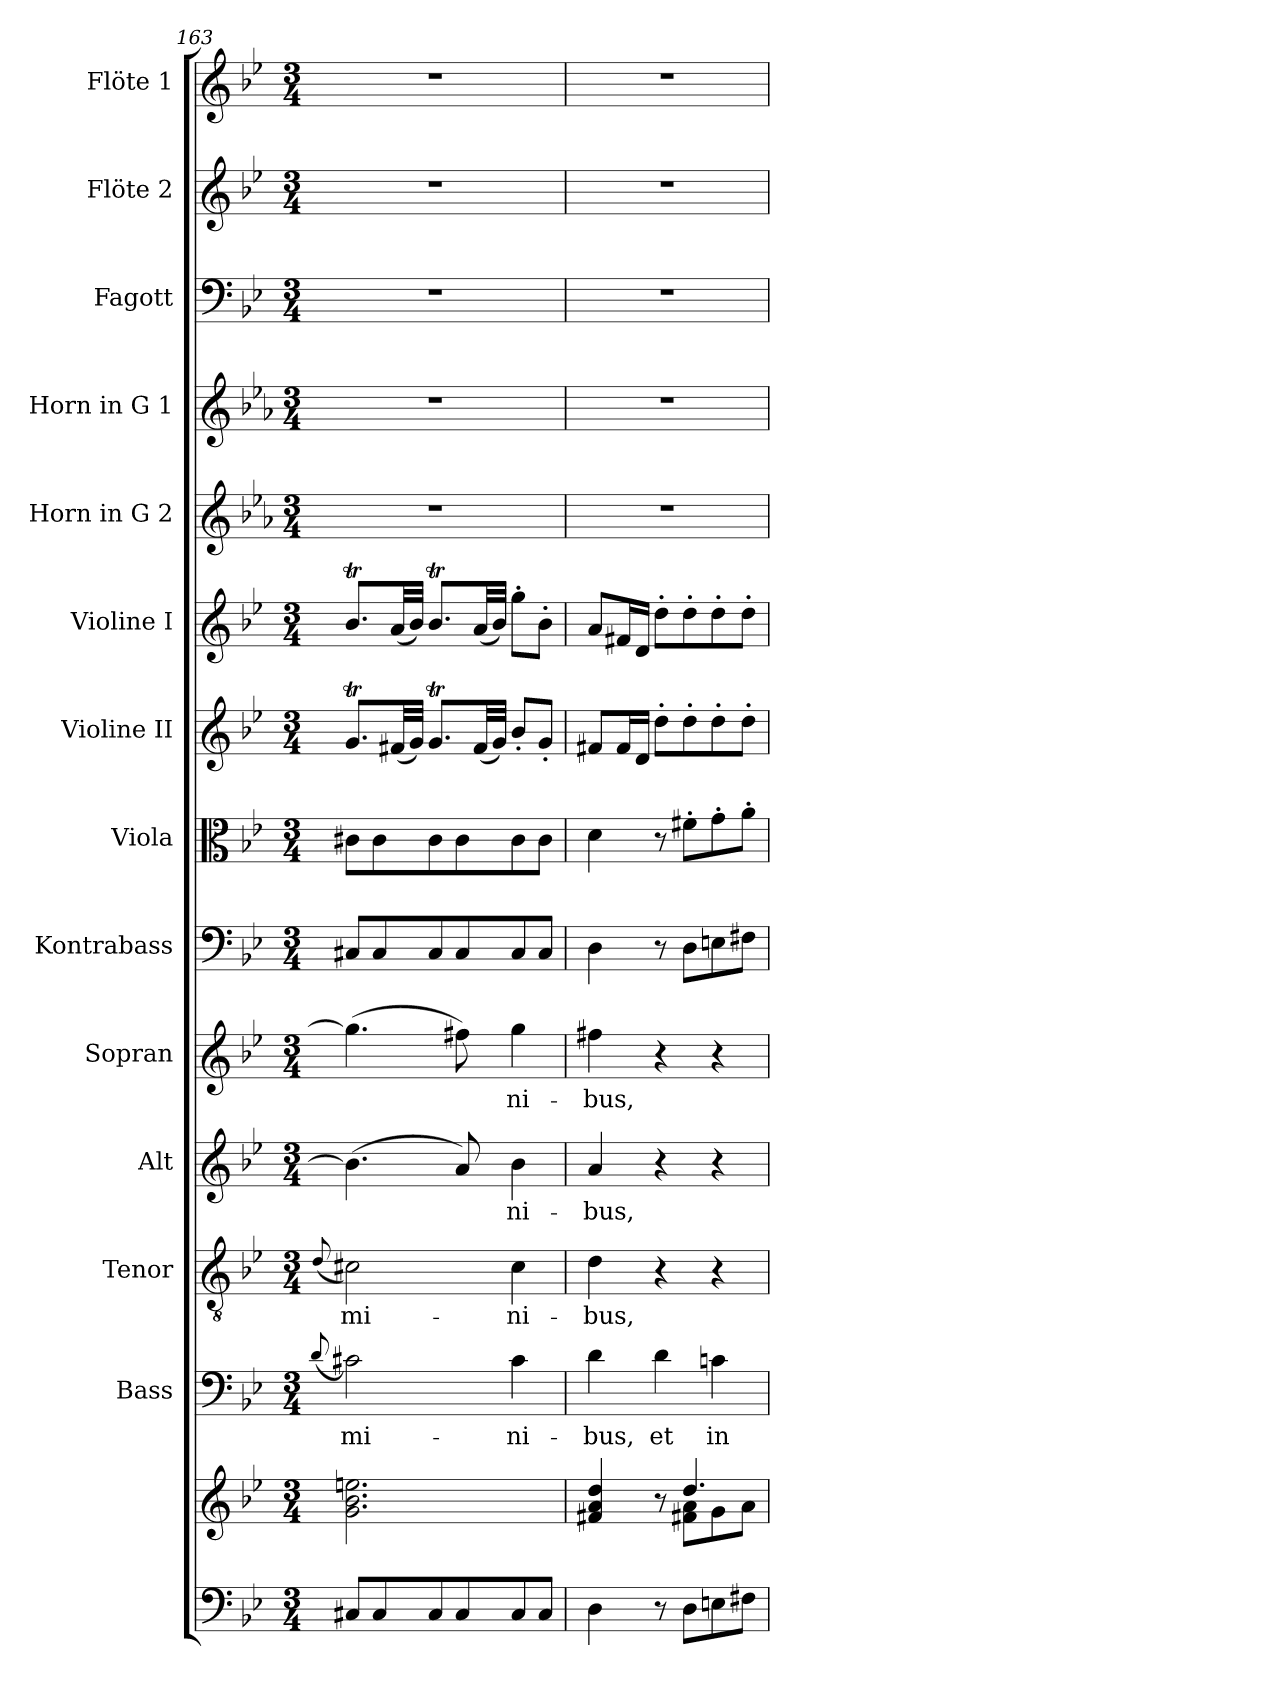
**kern	**kern	**kern	**text	**kern	**text	**kern	**text	**kern	**text	**kern	**kern	**kern	**kern	**kern	**kern	**kern	**kern	**kern
*part14	*part14	*part13	*part13	*part12	*part12	*part11	*part11	*part10	*part10	*part9	*part8	*part7	*part6	*part5	*part4	*part3	*part2	*part1
*staff15	*staff14	*staff13	*staff13	*staff12	*staff12	*staff11	*staff11	*staff10	*staff10	*staff9	*staff8	*staff7	*staff6	*staff5	*staff4	*staff3	*staff2	*staff1
*	*	*I"Bass	*	*I"Tenor	*	*I"Alt	*	*I"Sopran	*	*I"Kontrabass	*I"Viola	*I"Violine II	*I"Violine I	*I"Horn in G 2	*I"Horn in G 1	*I"Fagott	*I"Flöte 2	*I"Flöte 1
*	*	*I'B.	*	*I'T.	*	*I'A.	*	*I'S.	*	*I'Kb.	*I'Vla.	*I'Vl. II	*I'Vl. I	*	*	*I'Fg.	*I'Fl. 2	*I'Fl. 1
*clefF4	*clefG2	*clefF4	*	*clefGv2	*	*clefG2	*	*clefG2	*	*clefF4	*clefC3	*clefG2	*clefG2	*clefG2	*clefG2	*clefF4	*clefG2	*clefG2
*	*	*	*	*	*	*	*	*	*	*ITrd7c12	*	*	*	*ITrd3c5	*ITrd3c5	*	*	*
*k[b-e-]	*k[b-e-]	*k[b-e-]	*	*k[b-e-]	*	*k[b-e-]	*	*k[b-e-]	*	*k[b-e-]	*k[b-e-]	*k[b-e-]	*k[b-e-]	*k[b-e-]	*k[b-e-]	*k[b-e-]	*k[b-e-]	*k[b-e-]
*B-:	*B-:	*B-:	*	*B-:	*	*B-:	*	*B-:	*	*B-:	*B-:	*B-:	*B-:	*B-:	*B-:	*B-:	*B-:	*B-:
*M3/4	*M3/4	*M3/4	*	*M3/4	*	*M3/4	*	*M3/4	*	*M3/4	*M3/4	*M3/4	*M3/4	*M3/4	*M3/4	*M3/4	*M3/4	*M3/4
=163	=163	=163	=163	=163	=163	=163	=163	=163	=163	=163	=163	=163	=163	=163	=163	=163	=163	=163
.	.	(<8qqd/	.	(<8qqd/	.	.	.	.	.	.	.	.	.	.	.	.	.	.
!	!	!	!LO:LY:b	!	!LO:LY:b	!	!	!	!	!	!	!	!	!	!	!	!	!
8C#X/L	2.g\ 2.b-\ 2.een\	2c#X\)	-mi-	2c#X\)	-mi-	(>4.b-\]	.	(>4.gg\]	.	8CC#X/L	8c#X\L	8.gT/L	8.b-T/L	2.r	2.r	2.r	2.r	2.r
8C#/	.	.	.	.	.	.	.	.	.	8CC#/	8c#\	.	.	.	.	.	.	.
.	.	.	.	.	.	.	.	.	.	.	.	(<32f#X/LL	(<32a/LL	.	.	.	.	.
.	.	.	.	.	.	.	.	.	.	.	.	32g/JJJ)	32b-/JJJ)	.	.	.	.	.
8C#/	.	.	.	.	.	.	.	.	.	8CC#/	8c#\	8.gT/L	8.b-T/L	.	.	.	.	.
8C#/	.	.	.	.	.	8a/)	.	8ff#X\)	.	8CC#/	8c#\	.	.	.	.	.	.	.
.	.	.	.	.	.	.	.	.	.	.	.	(<32f#/LL	(<32a/LL	.	.	.	.	.
.	.	.	.	.	.	.	.	.	.	.	.	32g/JJJ)	32b-/JJJ)	.	.	.	.	.
!	!	!	!LO:LY:b	!	!LO:LY:b	!	!LO:LY:b	!	!LO:LY:b	!	!	!	!	!	!	!	!	!
8C#/	.	4c#\	-ni-	4c#\	-ni-	4b-\	-ni-	4gg\	-ni-	8CC#/	8c#\	8b-'</L	8gg'>\L	.	.	.	.	.
8C#/J	.	.	.	.	.	.	.	.	.	8CC#/J	8c#\J	8g'</J	8b-'>\J	.	.	.	.	.
=164	=164	=164	=164	=164	=164	=164	=164	=164	=164	=164	=164	=164	=164	=164	=164	=164	=164	=164
*	*^	*	*	*	*	*	*	*	*	*	*	*	*	*	*	*	*	*
!	!	!	!	!LO:LY:b	!	!LO:LY:b	!	!LO:LY:b	!	!LO:LY:b	!	!	!	!	!	!	!	!	!
4D\	4f#X/ 4a/ 4dd/	4.ryy	4d\	-bus,	4d\	-bus,	4a/	-bus,	4ff#X\	-bus,	4DD\	4d\	8f#X/L	8a/L	2.r	2.r	2.r	2.r	2.r
.	.	.	.	.	.	.	.	.	.	.	.	.	16f#/L	16f#X/L	.	.	.	.	.
.	.	.	.	.	.	.	.	.	.	.	.	.	16d/JJ	16d/JJ	.	.	.	.	.
!	!	!	!	!LO:LY:b	!	!	!	!	!	!	!	!	!	!	!	!	!	!	!
8r	8r	.	4d\	et	4r	.	4r	.	4r	.	8r	8r	8dd'>\L	8dd'>\L	.	.	.	.	.
8D\L	4.dd/	8f#X\ 8a\L	.	.	.	.	.	.	.	.	8DD\L	8f#X'>\L	8dd'>\	8dd'>\	.	.	.	.	.
!	!	!	!	!LO:LY:b	!	!	!	!	!	!	!	!	!	!	!	!	!	!	!
8En\	.	8g\	4cn\	in	4r	.	4r	.	4r	.	8EEn\	8g'>\	8dd'>\	8dd'>\	.	.	.	.	.
8F#X\J	.	8a\J	.	.	.	.	.	.	.	.	8FF#X\J	8a'>\J	8dd'>\J	8dd'>\J	.	.	.	.	.
*	*v	*v	*	*	*	*	*	*	*	*	*	*	*	*	*	*	*	*	*
=	=	=	=	=	=	=	=	=	=	=	=	=	=	=	=	=	=	=
*-	*-	*-	*-	*-	*-	*-	*-	*-	*-	*-	*-	*-	*-	*-	*-	*-	*-	*-
